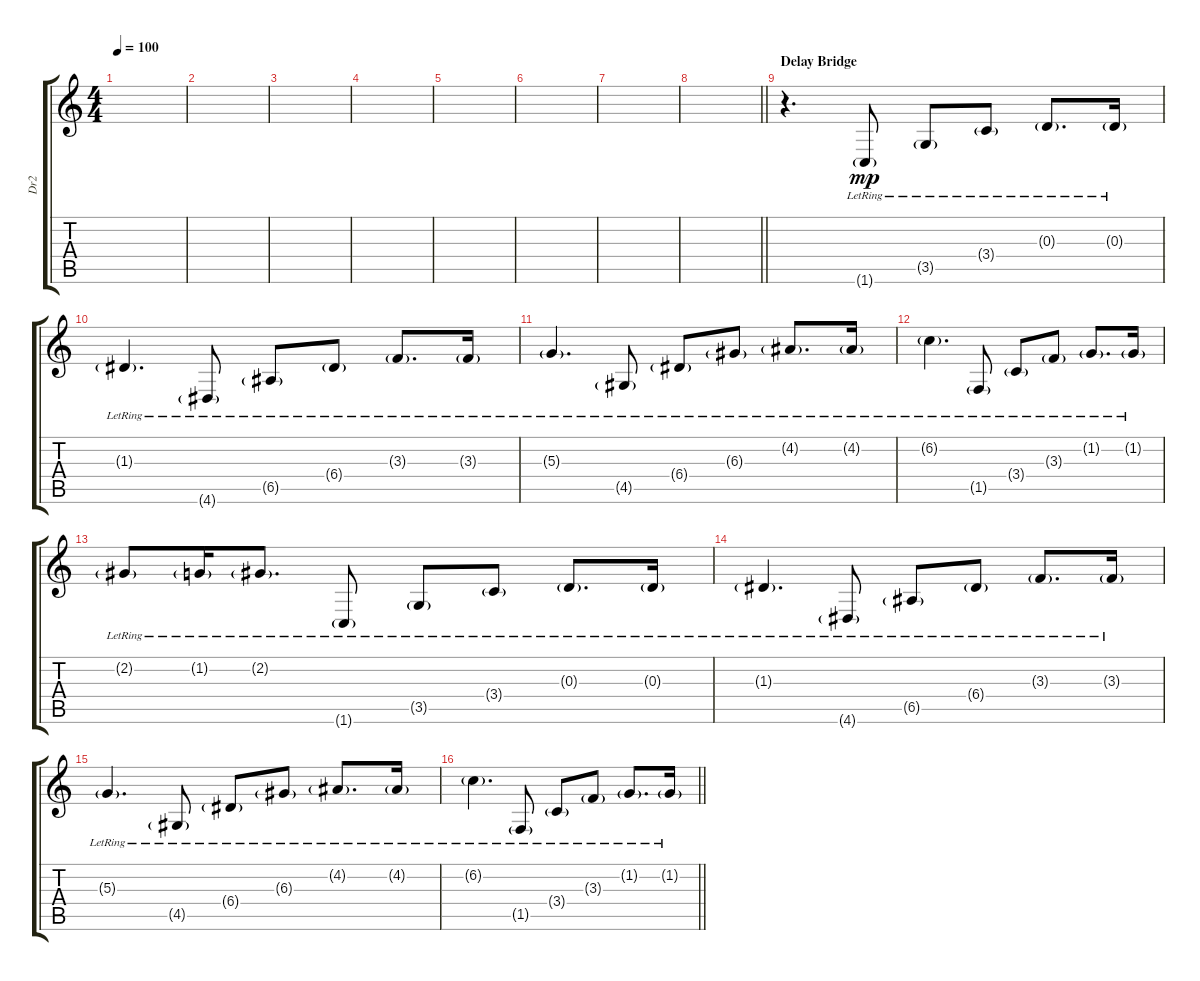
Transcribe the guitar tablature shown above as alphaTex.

\track ("Dr2" "Dr2") {instrument distortionguitar}
\staff {score tabs}
\tuning (B3 Gb3 D3 A2 E2 B1) {hide}
\ts (4 4)
\tempo 100
\clef g2
\ks c
|
|
|
|
|
|
|
\barLineRight lightlight
|
\section ("" "Delay Bridge")
r.4{d} 1.6{g lr}.8{dy mp volume 9 instrument electricguitarclean} 3.5{g lr}.8 3.4{g lr}.8 0.3{g lr}.8{d} 0.3{g lr}.16 |
1.3{g lr}.4{d} 4.6{g lr}.8 6.5{g lr}.8 6.4{g lr}.8 3.3{g lr}.8{d} 3.3{g lr}.16 |
5.3{g lr}.4{d} 4.5{g lr}.8 6.4{g lr}.8 6.3{g lr}.8 4.2{g lr}.8{d} 4.2{g lr}.16 |
6.2{g lr}.4{d} 1.5{g lr}.8 3.4{g lr}.8 3.3{g lr}.8 1.2{g lr}.8{d} 1.2{g lr}.16 |
2.2{g lr}.8 1.2{g lr}.16 2.2{g lr}.8{d} 1.6{g lr}.8 3.5{g lr}.8 3.4{g lr}.8 0.3{g lr}.8{d} 0.3{g lr}.16 |
1.3{g lr}.4{d} 4.6{g lr}.8 6.5{g lr}.8 6.4{g lr}.8 3.3{g lr}.8{d} 3.3{g lr}.16 |
5.3{g lr}.4{d} 4.5{g lr}.8 6.4{g lr}.8 6.3{g lr}.8 4.2{g lr}.8{d} 4.2{g lr}.16 |
\barLineRight lightlight
6.2{g lr}.4{d} 1.5{g lr}.8 3.4{g lr}.8 3.3{g lr}.8 1.2{g lr}.8{d} 1.2{g lr}.16
